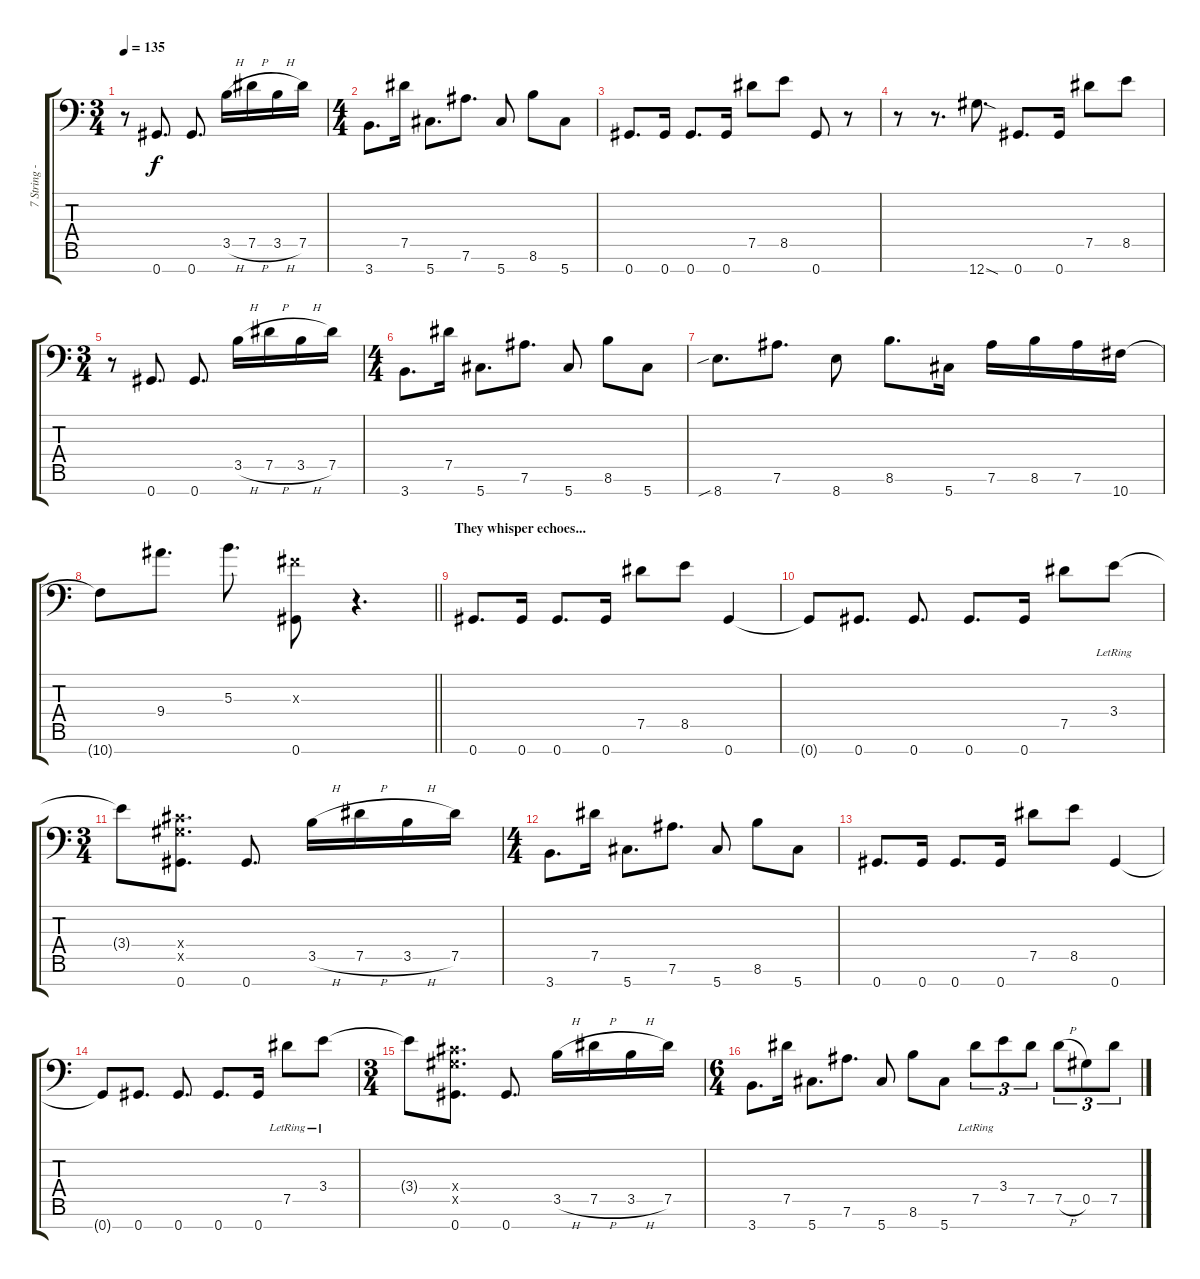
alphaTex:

\track ("7 String - Josh" "7 String -") {instrument distortionguitar}
\staff {score tabs}
\tuning (Eb4 Bb3 Gb3 Db3 Ab2 Eb2 Ab1) {hide}
\ts (3 4)
\tempo 135
\clef f4
\ks c
r.8{dy f} 0.7.8{d} 0.7.8{d} 3.5{h}.16 7.5{h}.16 3.5{h}.16 7.5.16 |
\ts (4 4)
3.7.8{d} 7.5.16 5.7.8{d} 7.6.8{d} 5.7.8 8.6.8 5.7.8 |
0.7.8{d volume 13} 0.7.16 0.7.8{d} 0.7.16 7.5.8 8.5.8 0.7.8 r.8 |
r.8 r.8{d} 12.7{sod}.8{d} 0.7.8{d} 0.7.16 7.5.8 8.5.8 |
\ts (3 4)
r.8 0.7.8{d} 0.7.8{d} 3.5{h}.16 7.5{h}.16 3.5{h}.16 7.5.16 |
\ts (4 4)
3.7.8{d} 7.5.16 5.7.8{d} 7.6.8{d} 5.7.8 8.6.8 5.7.8 |
8.7{sib}.8{d} 7.6.8{d} 8.7.8 8.6.8{d} 5.7.16 7.6.16 8.6.16 7.6.16 10.7.16 |
\barLineRight lightlight
10.7{t}.8 9.4.8{d} 5.3.8{d} (0.3{x} 0.7).8 r.4{d} |
\section ("" "They whisper echoes...")
0.7.8{d} 0.7.16 0.7.8{d} 0.7.16 7.5.8 8.5.8 0.7.4 |
0.7{t}.8 0.7.8{d} 0.7.8{d} 0.7.8{d} 0.7.16 7.5.8 3.4{lr}.8 |
\ts (3 4)
3.4{t}.8 (0.4{x} 0.5{x} 0.7).8{d} 0.7.8{d} 3.5{h}.16 7.5{h}.16 3.5{h}.16 7.5.16 |
\ts (4 4)
3.7.8{d} 7.5.16 5.7.8{d} 7.6.8{d} 5.7.8 8.6.8 5.7.8 |
0.7.8{d} 0.7.16 0.7.8{d} 0.7.16 7.5.8 8.5.8 0.7.4 |
0.7{t}.8 0.7.8{d} 0.7.8{d} 0.7.8{d} 0.7.16 7.5{lr}.8 3.4{lr}.8 |
\ts (3 4)
3.4{t}.8 (0.4{x} 0.5{x} 0.7).8{d} 0.7.8{d} 3.5{h}.16 7.5{h}.16 3.5{h}.16 7.5.16 |
\ts (6 4)
3.7.8{d} 7.5.16 5.7.8{d} 7.6.8{d} 5.7.8 8.6.8 5.7.8 7.5{lr}.8{tu (3 2)} 3.4.8{tu (3 2)} 7.5.8{tu (3 2)} 7.5{h}.8{tu (3 2)} 0.5.8{tu (3 2)} 7.5.8{tu (3 2)}
